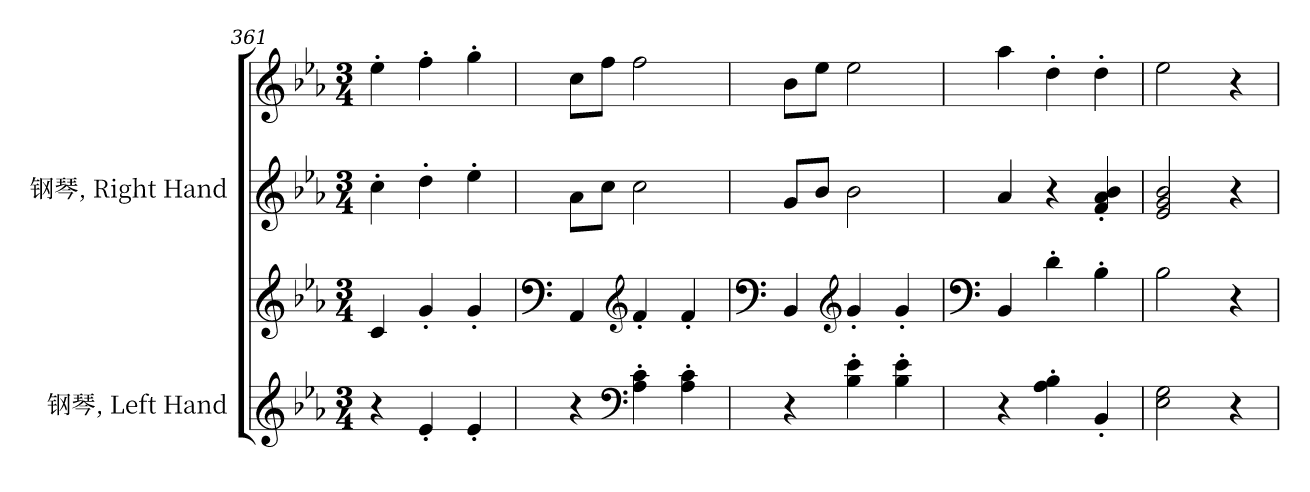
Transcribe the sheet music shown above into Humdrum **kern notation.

**kern	**kern	**kern	**kern
*part2	*part2	*part1	*part1
*staff4	*staff3	*staff2	*staff1
*I"钢琴, Left Hand	*	*I"钢琴, Right Hand	*
*clefG2	*clefG2	*clefG2	*clefG2
*k[b-e-a-]	*k[b-e-a-]	*k[b-e-a-]	*k[b-e-a-]
*M3/4	*M3/4	*M3/4	*M3/4
=361	=361	=361	=361
4r	4c/	4cc'\	4ee-'\
4e-'/	4g'/	4dd'\	4ff'\
4e-'/	4g'/	4ee-'\	4gg'\
=362	=362	=362	=362
*	*clefF4	*	*
*	*	*	*MM132
4r	4AA-/	8a-\L	8cc\L
.	.	8cc\J	8ff\J
*clefF4	*clefG2	*	*
*	*	*	*MM128
4A-\' 4c\'	4f'/	2cc\	2ff\
4A-\' 4c\'	4f'/	.	.
!!LO:PB:g=z
=363	=363	=363	=363
*	*clefF4	*	*
4r	4BB-/	8g/L	8b-\L
.	.	8b-/J	8ee-\J
*	*clefG2	*	*
*	*	*	*MM124
4B-\' 4e-\'	4g'/	2b-\	2ee-\
4B-\' 4e-\'	4g'/	.	.
=364	=364	=364	=364
*	*clefF4	*	*
*	*	*	*MM120
4r	4BB-/	4a-/	4aa-\
4A-\' 4B-\'	4d'\	4r	4dd'\
4BB-'/	4B-'\	4f/' 4a-/' 4b-/'	4dd'\
=365	=365	=365	=365
2E-\ 2G\	2B-\	2e-/ 2g/ 2b-/	2ee-\
4r	4r	4r	4r
=	=	=	=
*-	*-	*-	*-
